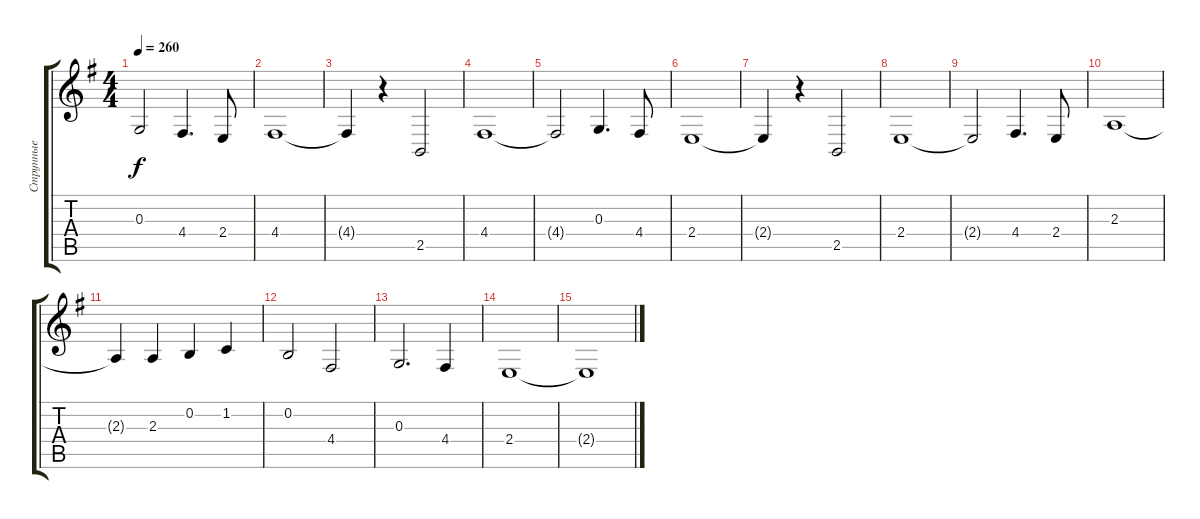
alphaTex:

\track ("Струнные" "Струнные") {instrument flute}
\staff {score tabs}
\tuning (E4 B3 G3 D3 A2 E2) {hide}
\ts (4 4)
\tempo 260
\clef g2
\ks g
0.3{t}.2{dy f} 4.4.4{d} 2.4.8 |
4.4.1 |
4.4{t}.4 r.4 2.5.2 |
4.4.1 |
4.4{t}.2 0.3.4{d} 4.4.8 |
2.4.1 |
2.4{t}.4 r.4 2.5.2 |
2.4.1 |
2.4{t}.2 4.4.4{d} 2.4.8 |
2.3.1 |
2.3{t}.4 2.3.4 0.2.4 1.2.4 |
0.2.2 4.4.2 |
0.3.2{d} 4.4.4 |
2.4.1 |
2.4{t}.1
